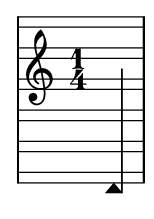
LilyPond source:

\version "2.14.0"

\header {
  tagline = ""
}

\paper {
  #(set-paper-size "a10")
}

%Customizing note head stencils based on pitch
%Defining stencils

upTriangle =
#(ly:make-stencil 
	(list 'embedded-ps
    "gsave
      currentpoint translate
      newpath
      -.1875 -.5 moveto
      .65625 .5 lineto
      1.5 -.5 lineto
      closepath
      fill
      grestore" )
    (cons -.1875 1.5)
    (cons -.5 .5)
)

downTriangle =
#(ly:make-stencil 
	(list 'embedded-ps
    "gsave
      currentpoint translate

      newpath
      .08 .34 moveto
      .65625 -.4 lineto
      1.2325 .34 lineto
      closepath
      0.12 setlinewidth
      stroke      

      newpath
      -.0775 .43 moveto
      .65625 -.43 lineto
      1.39 .43 lineto
      closepath
      0.1 setlinewidth
      stroke      
	  
	  newpath
      -.1675 .48 moveto
      .65625 -.48 lineto
      1.48 .48 lineto
      closepath
      0.04 setlinewidth
      stroke

      grestore" )
    (cons -.1875 1.5)
    (cons -.5 .5)
)

upTriLgr = 
#(ly:make-stencil 
	(list 'embedded-ps
    "gsave
      currentpoint translate
      newpath
      -.1875 -.5 moveto
      .65625 .5 lineto
      1.5 -.5 lineto
      closepath
      fill
	  newpath
	  -.5 0 moveto
	  1.8 0 lineto
      closepath
      .19 setlinewidth
      stroke  
      grestore" )
    (cons -.1875 1.5)
    (cons -.5 .5)
)

downTriLgr =
#(ly:make-stencil 
	(list 'embedded-ps
    "gsave
      currentpoint translate
      newpath
      .08 .34 moveto
      .65625 -.4 lineto
      1.2325 .34 lineto
      closepath
      0.12 setlinewidth
      stroke      
      newpath
      -.0775 .43 moveto
      .65625 -.43 lineto
      1.39 .43 lineto
      closepath
      0.1 setlinewidth
      stroke      
	  newpath
      -.1675 .48 moveto
      .65625 -.48 lineto
      1.48 .48 lineto
      closepath
      0.04 setlinewidth
      stroke
	  newpath
	  -.5 0 moveto
	  1.8 0 lineto
      closepath
      .19 setlinewidth
      stroke  
      grestore" )
    (cons -.1875 1.5)
    (cons -.5 .5)
)

%Based on the pitch's semitone, which note head
#(define (semitone-to-stencil semitone)
         (let ((s (modulo semitone 12)))
         	(case s
		((11) upTriLgr)
		((0) downTriLgr)
		(else (if (= (remainder semitone 2) 0) downTriangle upTriangle))
	))
)

%Get the pitch from the grob, convert to semitone, and send it on
#(define (stencil-notehead grob)
   (semitone-to-stencil 
	 (ly:pitch-semitones (ly:event-property (event-cause grob) 'pitch))))


%Begin stem attachment adjustment code
%Assign stem attachment values to variables

upTriUpStem 	= #'(1 . -1)
upTridownStem 	= #'(1 . .9)
downTriUpStem	= #'(1 . .9)
downTriDownStem	= #'(1 . -1)

%Based on the pitch, is the stem up or down, 
%Then based on pitch is the note head an up or down triangle

#(define (pitch-to-stem pitch stemdir)
	(if (= (modulo (ly:pitch-semitones pitch) 2) 1) 
		(if (= UP stemdir) upTriUpStem upTridownStem)		
		(if (= DOWN stemdir) downTriDownStem downTriUpStem)
	)
)

%Get the stem from notehead grob
#(define (notehead-get-notecolumn nhgrob)
   (ly:grob-parent nhgrob X))

#(define (notehead-get-stem nhgrob)
   (let ((notecolumn (notehead-get-notecolumn nhgrob)))
     (ly:grob-object notecolumn 'stem)))

%Get the pitch and stem direction from the grob and send it on
#(define (stem-adjuster nhgrob)
	(pitch-to-stem
	    (ly:event-property (event-cause nhgrob) 'pitch) 
		(ly:grob-property (notehead-get-stem nhgrob) 'direction) ))

%Begin double-stem for half note code
#(define (doubleStemmer grob)
   (if (= 1 (ly:grob-property grob 'duration-log))

		(ly:stencil-combine-at-edge
              (ly:stem::print grob)
              X
              (- (ly:grob-property grob 'direction))
              (ly:stem::print grob)
              -.42 0) ;; note: use .15 for other side

		(ly:stem::print grob)
	)
)

%End customization scripts


upTriangleEmpty =
#(ly:make-stencil 
	(list 'embedded-ps
    "gsave
      currentpoint translate
      newpath
      -.1875 -.5 moveto
      .65625 .5 lineto
      1.5 -.5 lineto
      closepath
      0.19 setlinewidth
      stroke
      grestore" )
    (cons -.1875 1.5)
    (cons -.5 .5)
)

upTriangleFull =
#(ly:make-stencil 
	(list 'embedded-ps
    "gsave
      currentpoint translate
      newpath
      -.1875 -.5 moveto
      .65625 .5 lineto
      1.5 -.5 lineto
      closepath
      fill
      grestore" )
    (cons -.1875 1.5)
    (cons -.5 .5)
)

downTriangleEmpty =
#(ly:make-stencil 
	(list 'embedded-ps
    "gsave
      currentpoint translate

      newpath
      .08 .34 moveto
      .65625 -.4 lineto
      1.2325 .34 lineto
      closepath
      0.12 setlinewidth
      stroke      

      newpath
      -.0775 .43 moveto
      .65625 -.43 lineto
      1.39 .43 lineto
      closepath
      0.1 setlinewidth
      stroke      
	  
	  newpath
      -.1675 .48 moveto
      .65625 -.48 lineto
      1.48 .48 lineto
      closepath
      0.04 setlinewidth
      stroke

      grestore" )
    (cons -.1875 1.5)
    (cons -.5 .5)
)

downTriangleFull =
#(ly:make-stencil 
	(list 'embedded-ps
    "gsave
      currentpoint translate

      newpath
      .08 .34 moveto
      .65625 -.4 lineto
      1.2325 .34 lineto
      closepath
      0.12 setlinewidth
      stroke      

      newpath
      -.0775 .43 moveto
      .65625 -.43 lineto
      1.39 .43 lineto
      closepath
      0.1 setlinewidth
      stroke      
	  
	  newpath
      -.1675 .48 moveto
      .65625 -.48 lineto
      1.48 .48 lineto
      closepath
      fill

      grestore" )
    (cons -.1875 1.5)
    (cons -.5 .5)
)

upTriLgr = 
#(ly:make-stencil 
	(list 'embedded-ps
    "gsave
      currentpoint translate
      newpath
      -.1875 -.5 moveto
      .65625 .5 lineto
      1.5 -.5 lineto
      closepath
      0.19 setlinewidth
      stroke
	  newpath
	  -.5 0 moveto
	  1.8 0 lineto
      closepath
      .19 setlinewidth
      stroke  
      grestore" )
    (cons -.1875 1.5)
    (cons -.5 .5)
)

downTriLgr =
#(ly:make-stencil 
	(list 'embedded-ps
    "gsave
      currentpoint translate
      newpath
      .08 .34 moveto
      .65625 -.4 lineto
      1.2325 .34 lineto
      closepath
      0.12 setlinewidth
      stroke      
      newpath
      -.0775 .43 moveto
      .65625 -.43 lineto
      1.39 .43 lineto
      closepath
      0.1 setlinewidth
      stroke      
	  newpath
      -.1675 .48 moveto
      .65625 -.48 lineto
      1.48 .48 lineto
      closepath
      0.04 setlinewidth
      stroke
	  newpath
	  -.5 0 moveto
	  1.8 0 lineto
      closepath
      .19 setlinewidth
      stroke  
      grestore" )
    (cons -.1875 1.5)
    (cons -.5 .5)
)

%Based on the pitch's semitone, which note head
#(define (semitone-to-stencil semitone)
         (let ((s (modulo semitone 12)))
         	(case s
		((11) upTriLgr)
		((0) downTriLgr)
                ((2 4) downTriangleEmpty)
                ((5 7 9) upTriangleEmpty)
                ((1 3) upTriangleFull)
                ((6 8 10) downTriangleFull)
	))
)

%Get the pitch from the grob, convert to semitone, and send it on
#(define (stencil-notehead grob)
   (semitone-to-stencil 
	 (ly:pitch-semitones (ly:event-property (event-cause grob) 'pitch))))


%Begin stem attachment adjustment code
%Assign stem attachment values to variables

upTriUpStem 	= #'(1 . -1)
upTridownStem 	= #'(1 . .9)
downTriUpStem	= #'(1 . .9)
downTriDownStem	= #'(1 . -1)

%Based on the pitch, is the stem up or down, 
%Then based on pitch is the note head an up or down triangle

#(define (pitch-to-stem pitch stemdir)
	(if (= (modulo (ly:pitch-semitones pitch) 2) 1) 
		(if (= UP stemdir) upTriUpStem upTridownStem)		
		(if (= DOWN stemdir) downTriDownStem downTriUpStem)
	)
)

%Get the stem from notehead grob
#(define (notehead-get-notecolumn nhgrob)
   (ly:grob-parent nhgrob X))

#(define (notehead-get-stem nhgrob)
   (let ((notecolumn (notehead-get-notecolumn nhgrob)))
     (ly:grob-object notecolumn 'stem)))

%Get the pitch and stem direction from the grob and send it on
#(define (stem-adjuster nhgrob)
	(pitch-to-stem
	    (ly:event-property (event-cause nhgrob) 'pitch) 
		(ly:grob-property (notehead-get-stem nhgrob) 'direction) ))

%Begin double-stem for half note code
#(define (doubleStemmer grob)
   (if (= 1 (ly:grob-property grob 'duration-log))

		(ly:stencil-combine-at-edge
              (ly:stem::print grob)
              X
              (- (ly:grob-property grob 'direction))
              (ly:stem::print grob)
              -.42 0) ;; note: use .15 for other side

		(ly:stem::print grob)
	)
)

%End customization scripts

down = {
      \override Stem #'direction = #DOWN     
}

up = {
      \override Stem #'direction = #UP
}

nl = {
      \once \override Score.RehearsalMark #'transparent = ##t
      \mark "C"
}

tn = {
  \override Staff.StaffSymbol #'line-positions = #'(10 8 4 2 -2 -4 -8 -10 -14 -16 -20 -22)
  \override NoteHead #'stem-attachment = #stem-adjuster
  \override NoteHead #'stencil = #stencil-notehead
  \override Stem #'stencil = #doubleStemmer
}

notes = \relative c {
      \time 1/4
      \autoBeamOff

      \up
      cis,,4
}

\new Staff \with {
  \remove "Accidental_engraver"
  \remove "Key_engraver" 
  staffLineLayoutFunction = #(lambda (p) (floor (/ (+ (ly:pitch-semitones p) 1) 2)))
  middleCPosition = #-6
  clefGlyph = #"clefs.G"
  clefPosition = #(+ -6 4)
}
{
  \tn
  \notes 
}


